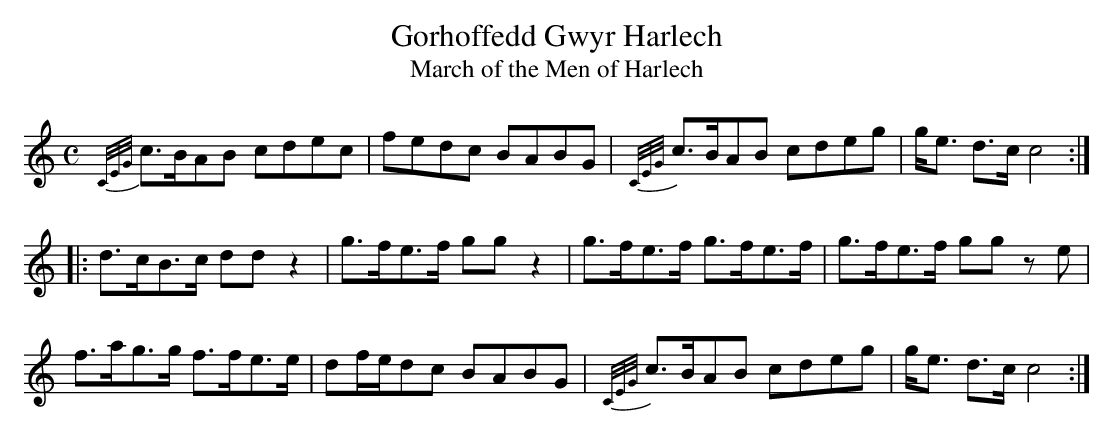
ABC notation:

X:1
T:Gorhoffedd Gwyr Harlech
T:March of the Men of Harlech
M:C
L:1/8
K:C
{C/E/G/}c>BAB cdec|fedc BABG|{C/E/G/}c>BAB cdeg|g<e d>c c4:|
|:d>cB>c dd z2|g>fe>f gg z2|g>fe>f g>fe>f|g>fe>f gg ze|
f>ag>g f>fe>e|df/e/dc BABG|{C/E/G/}c>BAB cdeg|g<e d>c c4:|
